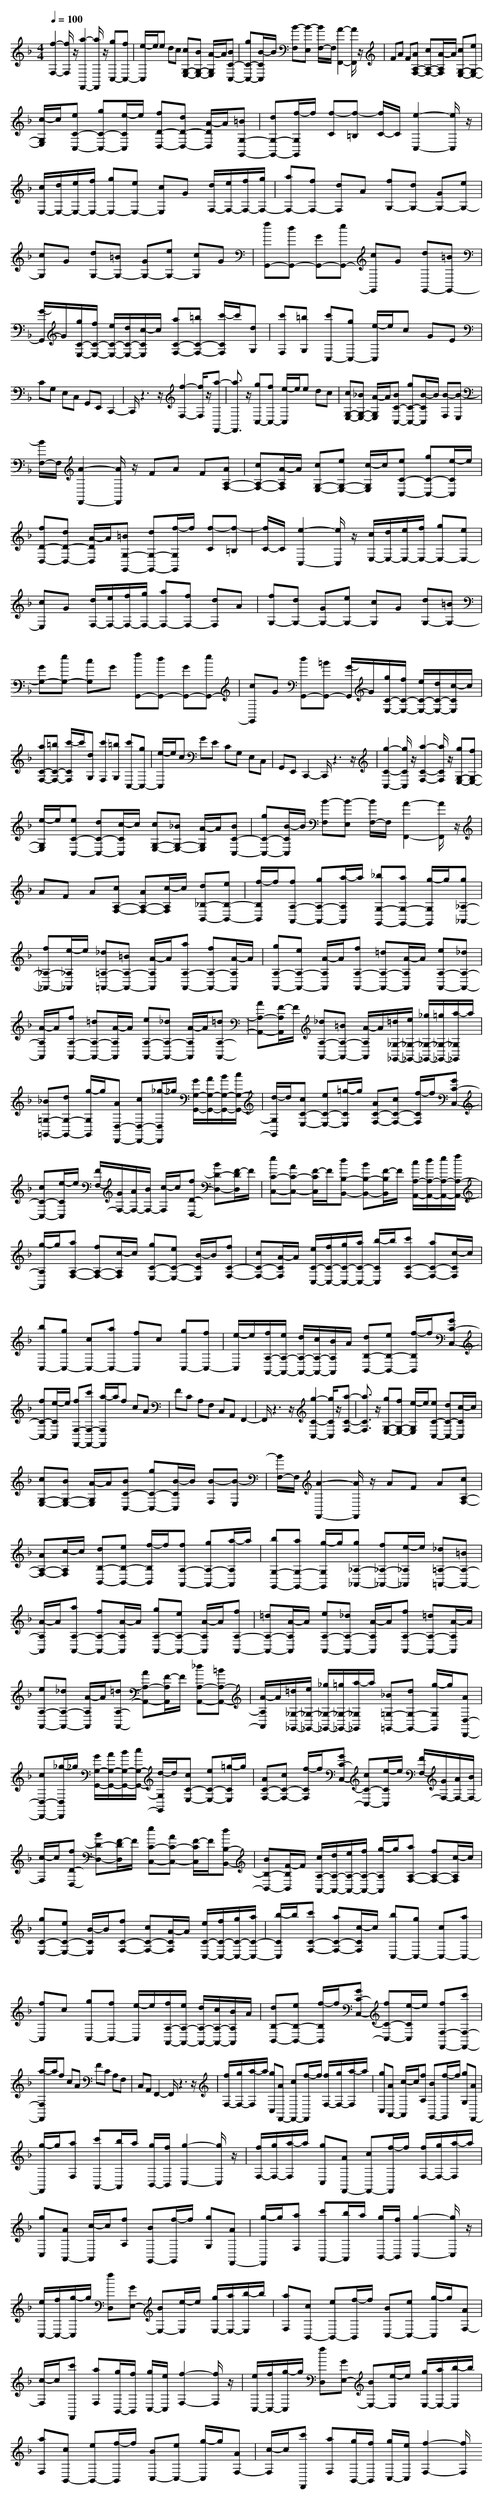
X:1
T:
M: 4/4
L: 1/8
Q:1/4=100
K:F % 1 flats
V:1
[f2-F,2-] [f/2F,/2]z/2[a2-F,,2-][a/2F,,/2]z/2 [gC,-][fC,-]|[e/2-C,/2]e/2e dc [cG,-E,-][BG,-E,-] [A/2-G,/2E,/2]A/2[BC-C,-]|[gC-C,-][B/2-C/2C,/2]B/2 [B-F,][B-E,] [B/2F,/2-]F,/2[A2-F,,2-][A/2F,,/2]z/2|FA F[AA,-F,-] [cA,-F,-][A/2-A,/2F,/2]A/2 [cG,-E,-][eG,-E,-]|
[c/2-G,/2E,/2]c/2[eC-C,-] [gC-C,-][e/2-C/2C,/2]e/2 [fD-D,-][dD-D,-] [A/2-D/2D,/2]A/2[=BG,-G,,-]|[dG,-G,,-][f/2-G,/2G,,/2]f/2 [f-C][f-=B,] [f/2C/2-]C/2[e2-C,2-][e/2C,/2]z/2|[c/2E,/2-][d/2E,/2-][e/2E,/2-][f/2E,/2-] [gE,-][eE,-] [cE,]G [d/2F,/2-][e/2F,/2-][f/2F,/2-][g/2F,/2-]|[aF,-][fF,-] [dF,]A [fG,-][dG,-] [GG,-][eG,-]|
[cG,]G [dG,-][=BG,-] [GG,-][eG,-] [cG,]G|[fG,,-][dG,,-] [GG,,-][eG,,-] [cG,,]G [dG,,-][=BG,,-]|[G/2-G,,/2]G/2[g/2C/2-E,/2-][f/2C/2-E,/2-] [e/2C/2-E,/2-][d/2C/2-E,/2-][c/2-C/2E,/2]c/2 [aC-F,-][=bC-F,-] [c'/2-C/2F,/2]c'/2[dG,]|[c'F,][=bG,] [c'C,-][gC,-] [e/2-C,/2]e/2c GE|
CG, E,C, G,,E,, C,,2-|C,,/2z3z/2 [f2-F,2-] [f/2F,/2]z/2[a-F,,-]|[a3/2F,,3/2]z/2 [gC,-][fC,-] [e/2-C,/2]e/2e dc|[cG,-E,-][_BG,-E,-] [A/2-G,/2E,/2]A/2[BC-C,-] [gC-C,-][B/2-C/2C,/2]B/2 [B-F,][B-E,]|
[B/2F,/2-]F,/2[A2-F,,2-][A/2F,,/2]z/2 FA F[AA,-F,-]|[cA,-F,-][A/2-A,/2F,/2]A/2 [cG,-E,-][eG,-E,-] [c/2-G,/2E,/2]c/2[eC-C,-] [gC-C,-][e/2-C/2C,/2]e/2|[fD-D,-][dD-D,-] [A/2-D/2D,/2]A/2[=BG,-G,,-] [dG,-G,,-][f/2-G,/2G,,/2]f/2 [f-C][f-=B,]|[f/2C/2-]C/2[e2-C,2-][e/2C,/2]z/2 [c/2E,/2-][d/2E,/2-][e/2E,/2-][f/2E,/2-] [gE,-][eE,-]|
[cE,]G [d/2F,/2-][e/2F,/2-][f/2F,/2-][g/2F,/2-] [aF,-][fF,-] [dF,]A|[fG,-][dG,-] [GG,-][eG,-] [cG,]G [dG,-][=BG,-]|[GG,-][eG,-] [cG,]G [fG,,-][dG,,-] [GG,,-][eG,,-]|[cG,,]G [dG,,-][=BG,,-] [G/2-G,,/2]G/2[g/2C/2-E,/2-][f/2C/2-E,/2-] [e/2C/2-E,/2-][d/2C/2-E,/2-][c/2-C/2E,/2]c/2|
[aC-F,-][=bC-F,-] [c'/2-C/2F,/2]c'/2[dG,] [c'F,][=bG,] [c'C,-][gC,-]|[e/2-C,/2]e/2c GE CG, E,C,|G,,E,, C,,2- C,,/2z3z/2|[g2-C2-C,2-] [g/2C/2C,/2]z/2[a2-C2-F,2-][a/2C/2F,/2]z/2 [gG,-E,-][fG,-E,-]|
[e/2-G,/2E,/2]e/2[eC-C,-] [dC-C,-][c/2-C/2C,/2]c/2 [cG,-E,-][_BG,-E,-] [A/2-G,/2E,/2]A/2[BC-C,-]|[gC-C,-][B/2-C/2C,/2]B/2 [B-F,][B-E,] [B/2F,/2-]F,/2[A2-F,,2-][A/2F,,/2]z/2|AF A[cA,-F,-] [AA,-F,-][c/2-A,/2F,/2]c/2 [d_B,-B,,-][eB,-B,,-]|[f/2-B,/2B,,/2]f/2[fA,-A,,-] [gA,-A,,-][a/2-A,/2A,,/2]a/2 [_bG,-G,,-][aG,-G,,-] [g/2-G,/2G,,/2]g/2[g_A,-_A,,-]|
[f_A,-_A,,-][e/2-_A,/2_A,,/2]e/2 [_d=A,-=A,,-][=BA,-A,,-] [A/2-A,/2A,,/2]A/2[aA,-A,,-] [fA,-A,,-][A/2-A,/2A,,/2]A/2|[gA,-A,,-][eA,-A,,-] [A/2-A,/2A,,/2]A/2[fA,-A,,-] [=dA,-A,,-][A/2-A,/2A,,/2]A/2 [eA,-A,,-][_dA,-A,,-]|[A/2-A,/2A,,/2]A/2[fA,-A,,-] [=dA,-A,,-][A/2-A,/2A,,/2]A/2 [eA,-A,,-][_dA,-A,,-] [A/2-A,/2A,,/2]A/2[=dA,-A,,-]|[AA,-A,,-][F/2-A,/2A,,/2]F/2 [_dA,-A,,-][=BA,-A,,-] [A/2-A,/2A,,/2]A/2[=d/2_G,/2-_G,,/2-][e/2_G,/2-_G,,/2-] [_g/2_G,/2-_G,,/2-][=g/2_G,/2-_G,,/2-][a/2-_G,/2_G,,/2]a/2|
[_B=G,-=G,,-][dG,-G,,-] [g/2-G,/2G,,/2]g/2[AD,-D,,-] [cD,-D,,-][_g/2-D,/2D,,/2]_g/2 [G/2G,/2-G,,/2-][A/2G,/2-G,,/2-][B/2G,/2-G,,/2-][c/2G,/2-G,,/2-]|[d/2-G,/2G,,/2]d/2[cC-E,-] [eC-E,-][=g/2-C/2E,/2]g/2 [AC-F,-][cC-F,-] [f/2-C/2F,/2]f/2[GC-C,-]|[cC-C,-][e/2-C/2C,/2]e/2 [F/2F,/2-][G/2F,/2-][A/2F,/2-][B/2F,/2-] [c/2-F,/2]c/2[fD-D,-] [BD-D,-][F/2-D/2D,/2]F/2|[eC-C,-][AC-C,-] [F/2-C/2C,/2]F/2[dB,-B,,-] [BB,-B,,-][F/2-B,/2B,,/2]F/2 [c/2A,/2-A,,/2-][d/2A,/2-A,,/2-][e/2A,/2-A,,/2-][f/2A,/2-A,,/2-]|
[g/2-A,/2A,,/2]g/2[aA,-F,-] [fA,-F,-][c/2-A,/2F,/2]c/2 [gC-E,-][eC-E,-] [B/2-C/2E,/2]B/2[fC-F,-]|[cC-F,-][A/2-C/2F,/2]A/2 [e/2C/2-C,/2-][f/2C/2-C,/2-][g/2C/2-C,/2-][a/2C/2-C,/2-] [b/2-C/2C,/2]b/2[c'C-F,-] [aC-F,-][c/2-C/2F,/2]c/2|[bC,-][gC,-] [cC,-][aC,-] [fC,]c [gC,-][fC,-]|[e/2-C,/2]e/2[f/2A,/2-A,,/2-][e/2A,/2-A,,/2-] [d/2A,/2-A,,/2-][c/2A,/2-A,,/2-][B/2A,/2A,,/2]A/2 [dB,-B,,-][eB,-B,,-] [f/2-B,/2B,,/2]f/2[GC-C,-]|
[fC-C,-][e/2-C/2C,/2]e/2 [fF,-F,,-][c'F,-F,,-] [a/2-F,/2F,,/2]a/2f cA|FC A,F, C,A,, F,,2-|F,,/2z3z/2 [g2-C2-C,2-] [g/2C/2C,/2]z/2[a-C-F,-]|[a3/2C3/2F,3/2]z/2 [gG,-E,-][fG,-E,-] [e/2-G,/2E,/2]e/2[eC-C,-] [dC-C,-][c/2-C/2C,/2]c/2|
[cG,-E,-][BG,-E,-] [A/2-G,/2E,/2]A/2[BC-C,-] [gC-C,-][B/2-C/2C,/2]B/2 [B-F,][B-E,]|[B/2F,/2-]F,/2[A2-F,,2-][A/2F,,/2]z/2 AF A[cA,-F,-]|[AA,-F,-][c/2-A,/2F,/2]c/2 [dB,-B,,-][eB,-B,,-] [f/2-B,/2B,,/2]f/2[fA,-A,,-] [gA,-A,,-][a/2-A,/2A,,/2]a/2|[bG,-G,,-][aG,-G,,-] [g/2-G,/2G,,/2]g/2[g_A,-_A,,-] [f_A,-_A,,-][e/2-_A,/2_A,,/2]e/2 [_d=A,-=A,,-][=BA,-A,,-]|
[A/2-A,/2A,,/2]A/2[aA,-A,,-] [fA,-A,,-][A/2-A,/2A,,/2]A/2 [gA,-A,,-][eA,-A,,-] [A/2-A,/2A,,/2]A/2[fA,-A,,-]|[=dA,-A,,-][A/2-A,/2A,,/2]A/2 [eA,-A,,-][_dA,-A,,-] [A/2-A,/2A,,/2]A/2[fA,-A,,-] [=dA,-A,,-][A/2-A,/2A,,/2]A/2|[eA,-A,,-][_dA,-A,,-] [A/2-A,/2A,,/2]A/2[=dA,-A,,-] [AA,-A,,-][F/2-A,/2A,,/2]F/2 [_dA,-A,,-][=BA,-A,,-]|[A/2-A,/2A,,/2]A/2[=d/2_G,/2-_G,,/2-][e/2_G,/2-_G,,/2-] [_g/2_G,/2-_G,,/2-][=g/2_G,/2-_G,,/2-][a/2-_G,/2_G,,/2]a/2 [_B=G,-=G,,-][dG,-G,,-] [g/2-G,/2G,,/2]g/2[AD,-D,,-]|
[cD,-D,,-][_g/2-D,/2D,,/2]_g/2 [G/2G,/2-G,,/2-][A/2G,/2-G,,/2-][B/2G,/2-G,,/2-][c/2G,/2-G,,/2-] [d/2-G,/2G,,/2]d/2[cC-E,-] [eC-E,-][=g/2-C/2E,/2]g/2|[AC-F,-][cC-F,-] [f/2-C/2F,/2]f/2[GC-C,-] [cC-C,-][e/2-C/2C,/2]e/2 [F/2F,/2-][G/2F,/2-][A/2F,/2-][B/2F,/2-]|[c/2-F,/2]c/2[fD-D,-] [BD-D,-][F/2-D/2D,/2]F/2 [eC-C,-][AC-C,-] [F/2-C/2C,/2]F/2[dB,-B,,-]|[BB,-B,,-][F/2-B,/2B,,/2]F/2 [c/2A,/2-A,,/2-][d/2A,/2-A,,/2-][e/2A,/2-A,,/2-][f/2A,/2-A,,/2-] [g/2-A,/2A,,/2]g/2[aA,-F,-] [fA,-F,-][c/2-A,/2F,/2]c/2|
[gC-E,-][eC-E,-] [B/2-C/2E,/2]B/2[fC-F,-] [cC-F,-][A/2-C/2F,/2]A/2 [e/2C/2-C,/2-][f/2C/2-C,/2-][g/2C/2-C,/2-][a/2C/2-C,/2-]|[b/2-C/2C,/2]b/2[c'C-F,-] [aC-F,-][c/2-C/2F,/2]c/2 [bC,-][gC,-] [cC,-][aC,-]|[fC,]c [gC,-][fC,-] [e/2-C,/2]e/2[f/2A,/2-A,,/2-][e/2A,/2-A,,/2-] [d/2A,/2-A,,/2-][c/2A,/2-A,,/2-][B/2A,/2A,,/2]A/2|[dB,-B,,-][eB,-B,,-] [f/2-B,/2B,,/2]f/2[GC-C,-] [fC-C,-][e/2-C/2C,/2]e/2 [fF,-F,,-][c'F,-F,,-]|
[a/2-F,/2F,,/2]a/2f cA FC A,F,|C,A,, F,,2- F,,/2z3z/2|[f/2F,/2-][g/2F,/2-][a/2-F,/2]a/2 [gC,][AF,,-] [cF,,-][f/2-F,,/2]f/2 [f/2F,/2-][g/2F,/2-][a/2-F,/2]a/2|[gC,][AA,,-] [c/2-A,,/2]c/2[fA,] [BG,,-][f/2-G,,/2]f/2 [gG,][AF,,-]|
[g/2-F,,/2]g/2[aF,] [c'A,,-][b/2A,,/2]a/2 [g/2B,,/2-][f/2B,,/2][g2-C,2-][g/2C,/2]z/2|[f/2F,/2-][g/2F,/2-][a/2-F,/2]a/2 [gC,][AF,,-] [cF,,-][f/2-F,,/2]f/2 [f/2F,/2-][g/2F,/2-][a/2-F,/2]a/2|[gC,][AA,,-] [c/2-A,,/2]c/2[fA,] [BG,,-][f/2-G,,/2]f/2 [gG,][AF,,-]|[g/2-F,,/2]g/2[aF,] [c'A,,-][b/2A,,/2]a/2 [g/2B,,/2-][f/2B,,/2][g2-C,2-][g/2C,/2]z/2|
[e/2C,/2-][f/2C,/2-][g/2-C,/2]g/2 [fD,][GE,-] [BE,-][e/2-E,/2]e/2 [g/2E,/2-][a/2E,/2-][b/2-E,/2]b/2|[aF,][cB,,-] [eB,,-][f/2-B,,/2]f/2 [BC,-][eC,-] [g/2-C,/2]g/2[AF,-]|[c/2-F,/2]c/2[c'F,,] [aF,][g/2B,,/2-][f/2B,,/2] [g/2C,/2-][e/2C,/2][f2-F,2-][f/2F,/2]z/2|[e/2C,/2-][f/2C,/2-][g/2-C,/2]g/2 [fD,][GE,-] [BE,-][e/2-E,/2]e/2 [g/2E,/2-][a/2E,/2-][b/2-E,/2]b/2|
[aF,][cB,,-] [eB,,-][f/2-B,,/2]f/2 [BC,-][eC,-] [g/2-C,/2]g/2[AF,-]|[c/2-F,/2]c/2[c'F,,] [aF,][g/2B,,/2-][f/2B,,/2] [g/2C,/2-][e/2C,/2][f2-F,2-][f/2F,/2]
